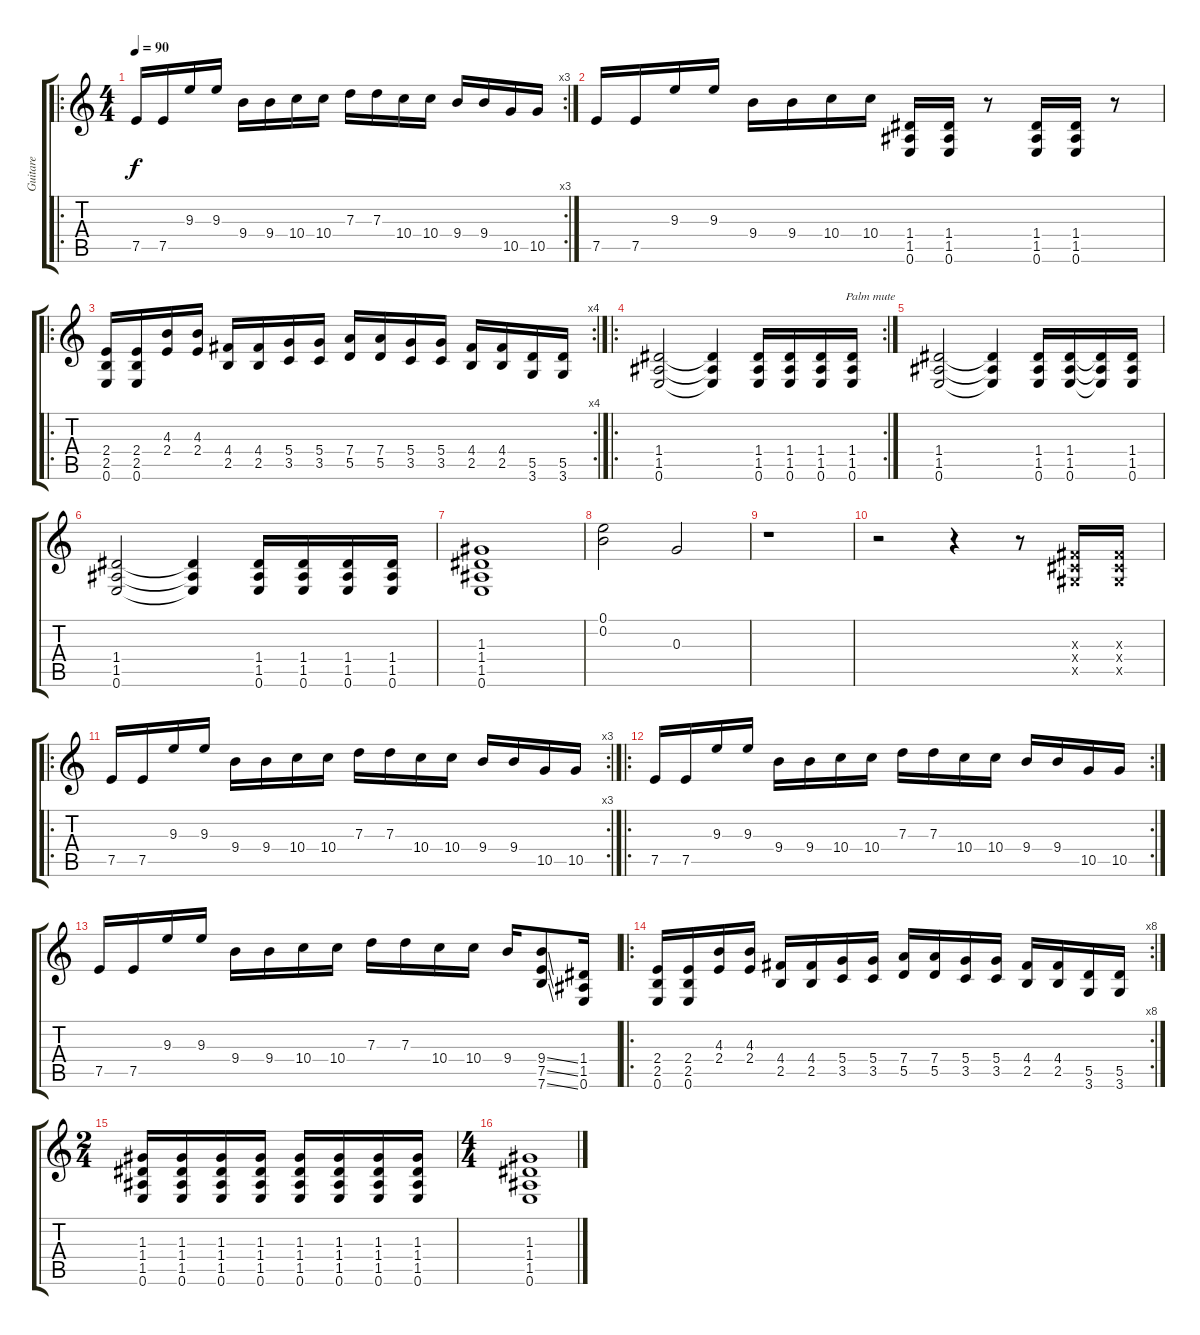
\track ("Guitare" "Guitare") {instrument overdrivenguitar}
\staff {score tabs}
\tuning (E4 B3 G3 D3 A2 E2) {hide}
\ro
\rc 3
\ts (4 4)
\tempo 90
\clef g2
\ks c
7.5.16{dy f instrument overdrivenguitar} 7.5.16 9.3.16 9.3.16 9.4.16 9.4.16 10.4.16 10.4.16 7.3.16 7.3.16 10.4.16 10.4.16 9.4.16 9.4.16 10.5.16 10.5.16 |
7.5.16 7.5.16 9.3.16 9.3.16 9.4.16 9.4.16 10.4.16 10.4.16 (1.4 1.5 0.6).16 (1.4 1.5 0.6).16 r.8 (1.4 1.5 0.6).16 (1.4 1.5 0.6).16 r.8 |
\ro
\rc 4
(2.4 2.5 0.6).16 (2.4 2.5 0.6).16 (4.3 2.4).16 (4.3 2.4).16 (4.4 2.5).16 (4.4 2.5).16 (5.4 3.5).16 (5.4 3.5).16 (7.4 5.5).16 (7.4 5.5).16 (5.4 3.5).16 (5.4 3.5).16 (4.4 2.5).16 (4.4 2.5).16 (5.5 3.6).16 (5.5 3.6).16 |
\ro
\rc 2
(1.4 1.5 0.6).2 (1.4{t} 1.5{t} 0.6{t}).4 (1.4 1.5 0.6).16{txt "                             Palm mute"} (1.4 1.5 0.6).16 (1.4 1.5 0.6).16 (1.4 1.5 0.6).16 |
(1.4 1.5 0.6).2 (1.4{t} 1.5{t} 0.6{t}).4 (1.4 1.5 0.6).16 (1.4 1.5 0.6).16 (1.4{t} 1.5{t} 0.6{t}).16 (1.4 1.5 0.6).16 |
(1.4 1.5 0.6).2 (1.4{t} 1.5{t} 0.6{t}).4 (1.4 1.5 0.6).16 (1.4 1.5 0.6).16 (1.4 1.5 0.6).16 (1.4 1.5 0.6).16 |
(1.3 1.4 1.5 0.6).1 |
(0.1 0.2).2 0.3.2 |
r.1 |
r.2 r.4 r.8 (-1.3{x} -1.4{x} -1.5{x}).16 (-1.3{x} -1.4{x} -1.5{x}).16 |
\ro
\rc 3
7.5.16{volume 11 instrument electricguitarmuted} 7.5.16 9.3.16 9.3.16 9.4.16 9.4.16 10.4.16 10.4.16 7.3.16 7.3.16 10.4.16 10.4.16 9.4.16 9.4.16 10.5.16 10.5.16 |
\ro
\rc 2
7.5.16{volume 16 instrument overdrivenguitar} 7.5.16 9.3.16 9.3.16 9.4.16 9.4.16 10.4.16 10.4.16 7.3.16 7.3.16 10.4.16 10.4.16 9.4.16 9.4.16 10.5.16 10.5.16 |
7.5.16{volume 16 instrument overdrivenguitar} 7.5.16 9.3.16 9.3.16 9.4.16 9.4.16 10.4.16 10.4.16 7.3.16 7.3.16 10.4.16 10.4.16 9.4.16 (9.4{ss} 7.5{ss} 7.6{ss}).8 (1.4 1.5 0.6).16 |
\ro
\rc 8
(2.4 2.5 0.6).16 (2.4 2.5 0.6).16 (4.3 2.4).16 (4.3 2.4).16 (4.4 2.5).16 (4.4 2.5).16 (5.4 3.5).16 (5.4 3.5).16 (7.4 5.5).16 (7.4 5.5).16 (5.4 3.5).16 (5.4 3.5).16 (4.4 2.5).16 (4.4 2.5).16 (5.5 3.6).16 (5.5 3.6).16 |
\ts (2 4)
(1.3 1.4 1.5 0.6).16 (1.3 1.4 1.5 0.6).16 (1.3 1.4 1.5 0.6).16 (1.3 1.4 1.5 0.6).16 (1.3 1.4 1.5 0.6).16 (1.3 1.4 1.5 0.6).16 (1.3 1.4 1.5 0.6).16 (1.3 1.4 1.5 0.6).16 |
\ts (4 4)
(1.3 1.4 1.5 0.6).1
